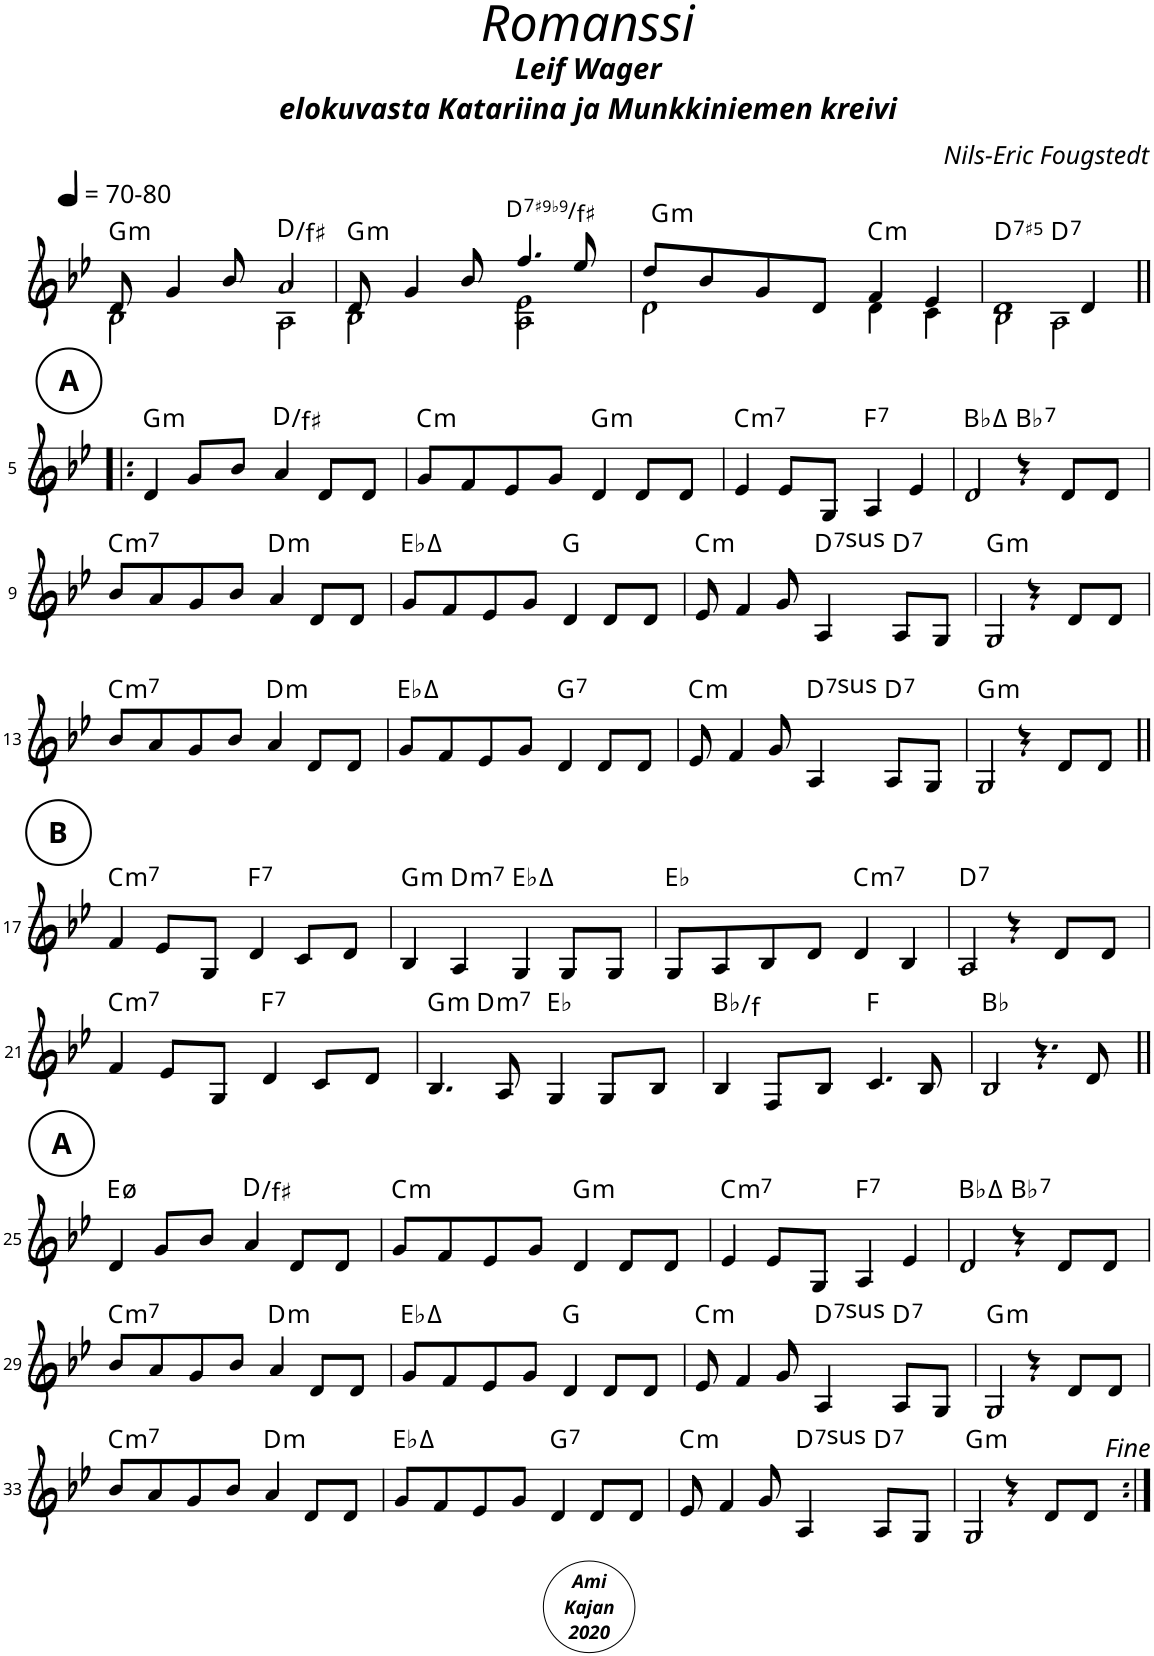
**kern	**harte
*part1	*part1
*staff1	*
*I"Piano	*
*I'Pno.	*
*clefG2	*
*k[b-e-]	*
=1	=1
*^	*
!LO:TX:a:t=-80	!	!LO:H:kt=m
8d/	2B-\	G:min
4g/	.	.
8b-/	.	.
!	!	!LO:H:kt=N.C.
2a/	2A\	N
=2	=2	=2
!	!	!LO:H:kt=m
8d/	2B-\	G:min
4g/	.	.
8b-/	.	.
!	!	!LO:H:kt=7
4.ff/	2A\ 2e-\	D:7(#9,b9)/3
8ee-/	.	.
=3	=3	=3
!	!	!LO:H:kt=m
8dd/L	2d\	G:min
8b-/	.	.
8g/	.	.
8d/J	.	.
!	!	!LO:H:kt=m
4f/	4d\	C:min
4e-/	4c\	.
=4	=4	=4
*	*^	*
!	!	!	!LO:H:kt=7
1d	2B-\	2.ryy	D:(3,#5,b7)
!	!	!	!LO:H:kt=7
.	2A\	.	D:7
.	.	4d/	.
!!LO:LB:g=z	!!	!!
!!LO:REH:place=s1:a:B:cj:enc=circle:fs=14:t=A	!!	!!
=5!|:	=5!|:	=5!|:	=5!|:
!	!	!	!LO:H:kt=m
*v	*v	*v	*
4d/	G:min
8g/L	.
8b-/J	.
!	!LO:H:kt=N.C.
4a/	N
8d/L	.
8d/J	.
=6	=6
!	!LO:H:kt=m
8g/L	C:min
8f/	.
8e-/	.
8g/J	.
!	!LO:H:kt=m
4d/	G:min
8d/L	.
8d/J	.
=7	=7
!	!LO:H:kt=m7
4e-/	C:min7
8e-/L	.
8G/J	.
!	!LO:H:kt=7
4A/	F:7
4e-/	.
=8	=8
2d/	Bb:maj
!	!LO:H:kt=7
4r	Bb:7
8d/L	.
8d/J	.
!!LO:LB:g=z
=9	=9
!	!LO:H:kt=m7
8b-/L	C:min7
8a/	.
8g/	.
8b-/J	.
!	!LO:H:kt=m
4a/	D:min
8d/L	.
8d/J	.
=10	=10
8g/L	Eb:maj
8f/	.
8e-/	.
8g/J	.
!	!LO:H:kt=N.C.
4d/	N
8d/L	.
8d/J	.
=11	=11
!	!LO:H:kt=m
8e-/	C:min
4f/	.
8g/	.
!	!LO:H:kt=7sus
4A/	D:sus4(7)
!	!LO:H:kt=7
8A/L	D:7
8G/J	.
=12	=12
!	!LO:H:kt=m
2G/	G:min
4r	.
8d/L	.
8d/J	.
!!LO:LB:g=z
=13	=13
!	!LO:H:kt=m7
8b-/L	C:min7
8a/	.
8g/	.
8b-/J	.
!	!LO:H:kt=m
4a/	D:min
8d/L	.
8d/J	.
=14	=14
8g/L	Eb:maj
8f/	.
8e-/	.
8g/J	.
!	!LO:H:kt=7
4d/	G:7
8d/L	.
8d/J	.
=15	=15
!	!LO:H:kt=m
8e-/	C:min
4f/	.
8g/	.
!	!LO:H:kt=7sus
4A/	D:sus4(7)
!	!LO:H:kt=7
8A/L	D:7
8G/J	.
=16	=16
!	!LO:H:kt=m
2G/	G:min
4r	.
8d/L	.
8d/J	.
!!LO:LB:g=z
!!LO:REH:place=s1:a:B:cj:enc=circle:fs=14:t=B
=17||	=17||
!	!LO:H:kt=m7
4f/	C:min7
8e-/L	.
8G/J	.
!	!LO:H:kt=7
4d/	F:7
8c/L	.
8d/J	.
=18	=18
!	!LO:H:kt=m
4B-/	G:min
!	!LO:H:kt=m7
4A/	D:min7
4G/	Eb:maj
8G/L	.
8G/J	.
=19	=19
!	!LO:H:kt=N.C.
8G/L	N
8A/	.
8B-/	.
8d/J	.
!	!LO:H:kt=m7
4d/	C:min7
4B-/	.
=20	=20
!	!LO:H:kt=7
2A/	D:7
4r	.
8d/L	.
8d/J	.
!!LO:LB:g=z
=21	=21
!	!LO:H:kt=m7
4f/	C:min7
8e-/L	.
8G/J	.
!	!LO:H:kt=7
4d/	F:7
8c/L	.
8d/J	.
=22	=22
!	!LO:H:kt=m
*^	*
4.B-/	4ryy	G:min
!	!	!LO:H:kt=m7
.	2.ryy	D:min7
8A/	.	.
!	!	!LO:H:kt=N.C.
4G/	.	N
8G/L	.	.
8B-/J	.	.
=23	=23	=23
!	!	!LO:H:kt=N.C.
*v	*v	*
4B-/	N
8F/L	.
8B-/J	.
!	!LO:H:kt=N.C.
4.c/	N
8B-/	.
=24	=24
!	!LO:H:kt=N.C.
2B-/	N
4.r	.
8d/	.
!!LO:LB:g=z
!!LO:REH:place=s1:a:B:cj:enc=circle:fs=14:t=A
=25||	=25||
4d/	E:hdim7
8g/L	.
8b-/J	.
!	!LO:H:kt=N.C.
4a/	N
8d/L	.
8d/J	.
=26	=26
!	!LO:H:kt=m
8g/L	C:min
8f/	.
8e-/	.
8g/J	.
!	!LO:H:kt=m
4d/	G:min
8d/L	.
8d/J	.
=27	=27
!	!LO:H:kt=m7
4e-/	C:min7
8e-/L	.
8G/J	.
!	!LO:H:kt=7
4A/	F:7
4e-/	.
=28	=28
2d/	Bb:maj
!	!LO:H:kt=7
4r	Bb:7
8d/L	.
8d/J	.
!!LO:LB:g=z
=29	=29
!	!LO:H:kt=m7
8b-/L	C:min7
8a/	.
8g/	.
8b-/J	.
!	!LO:H:kt=m
4a/	D:min
8d/L	.
8d/J	.
=30	=30
8g/L	Eb:maj
8f/	.
8e-/	.
8g/J	.
!	!LO:H:kt=N.C.
4d/	N
8d/L	.
8d/J	.
=31	=31
!	!LO:H:kt=m
8e-/	C:min
4f/	.
8g/	.
!	!LO:H:kt=7sus
4A/	D:sus4(7)
!	!LO:H:kt=7
8A/L	D:7
8G/J	.
=32	=32
!	!LO:H:kt=m
2G/	G:min
4r	.
8d/L	.
8d/J	.
!!LO:LB:g=z
=33	=33
!	!LO:H:kt=m7
8b-/L	C:min7
8a/	.
8g/	.
8b-/J	.
!	!LO:H:kt=m
4a/	D:min
8d/L	.
8d/J	.
=34	=34
8g/L	Eb:maj
8f/	.
8e-/	.
8g/J	.
!	!LO:H:kt=7
4d/	G:7
8d/L	.
8d/J	.
=35	=35
!	!LO:H:kt=m
8e-/	C:min
4f/	.
8g/	.
!	!LO:H:kt=7sus
4A/	D:sus4(7)
!	!LO:H:kt=7
8A/L	D:7
8G/J	.
=36	=36
!	!LO:H:kt=m
2G/	G:min
4r	.
8d/L	.
8d/J	.
=:|!	=:|!
*-	*-
